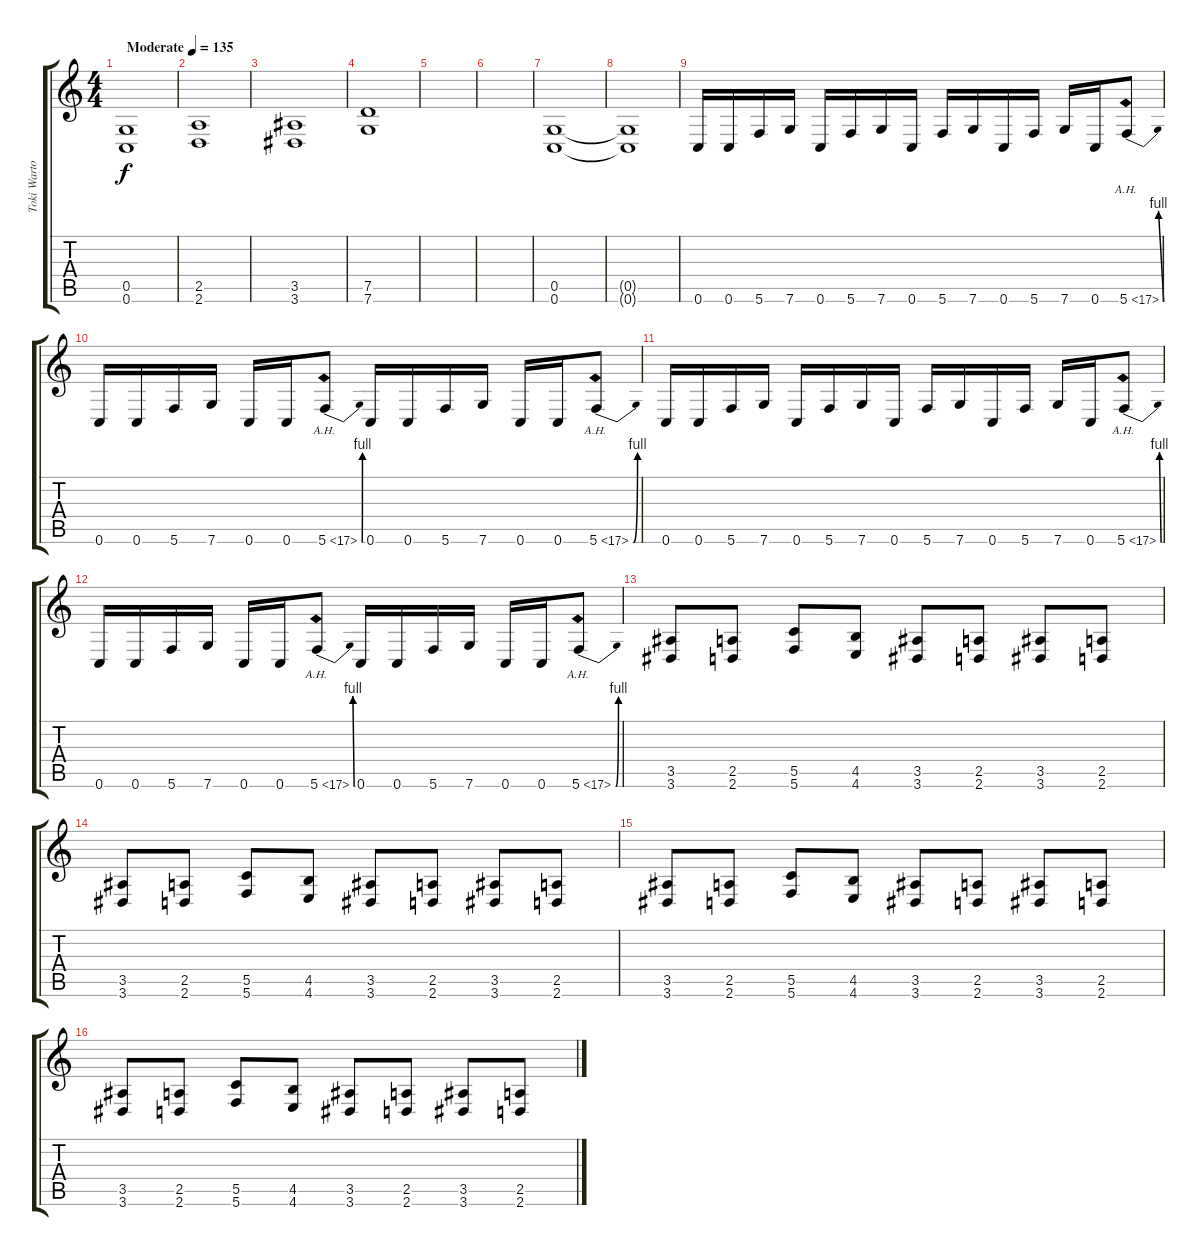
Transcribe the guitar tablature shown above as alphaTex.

\track ("Toki Wartooth" "Toki Warto") {instrument distortionguitar}
\staff {score tabs}
\tuning (D4 A3 F3 C3 G2 C2) {hide}
\ts (4 4)
\tempo (135 "Moderate")
\clef g2
\ks c
(0.5 0.6).1{dy f instrument distortionguitar} |
(2.5 2.6).1 |
(3.5 3.6).1 |
(7.5 7.6).1 |
|
|
(0.5 0.6).1 |
(0.5{t} 0.6{t}).1 |
0.6.16{instrument distortionguitar} 0.6.16 5.6.16 7.6.16 0.6.16 5.6.16 7.6.16 0.6.16 5.6.16 7.6.16 0.6.16 5.6.16 7.6.16 0.6.16 5.6{be (bend 0 0 60 4) ah 12}.8 |
0.6.16 0.6.16 5.6.16 7.6.16 0.6.16 0.6.16 5.6{be (bend 0 0 60 4) ah 12}.8 0.6.16 0.6.16 5.6.16 7.6.16 0.6.16 0.6.16 5.6{be (bend 0 0 60 4) ah 12}.8 |
0.6.16{instrument distortionguitar} 0.6.16 5.6.16 7.6.16 0.6.16 5.6.16 7.6.16 0.6.16 5.6.16 7.6.16 0.6.16 5.6.16 7.6.16 0.6.16 5.6{be (bend 0 0 60 4) ah 12}.8 |
0.6.16 0.6.16 5.6.16 7.6.16 0.6.16 0.6.16 5.6{be (bend 0 0 60 4) ah 12}.8 0.6.16 0.6.16 5.6.16 7.6.16 0.6.16 0.6.16 5.6{be (bend 0 0 60 4) ah 12}.8 |
(3.5 3.6).8 (2.5 2.6).8 (5.5 5.6).8 (4.5 4.6).8 (3.5 3.6).8 (2.5 2.6).8 (3.5 3.6).8 (2.5 2.6).8 |
(3.5 3.6).8 (2.5 2.6).8 (5.5 5.6).8 (4.5 4.6).8 (3.5 3.6).8 (2.5 2.6).8 (3.5 3.6).8 (2.5 2.6).8 |
(3.5 3.6).8 (2.5 2.6).8 (5.5 5.6).8 (4.5 4.6).8 (3.5 3.6).8 (2.5 2.6).8 (3.5 3.6).8 (2.5 2.6).8 |
(3.5 3.6).8 (2.5 2.6).8 (5.5 5.6).8 (4.5 4.6).8 (3.5 3.6).8 (2.5 2.6).8 (3.5 3.6).8 (2.5 2.6).8
